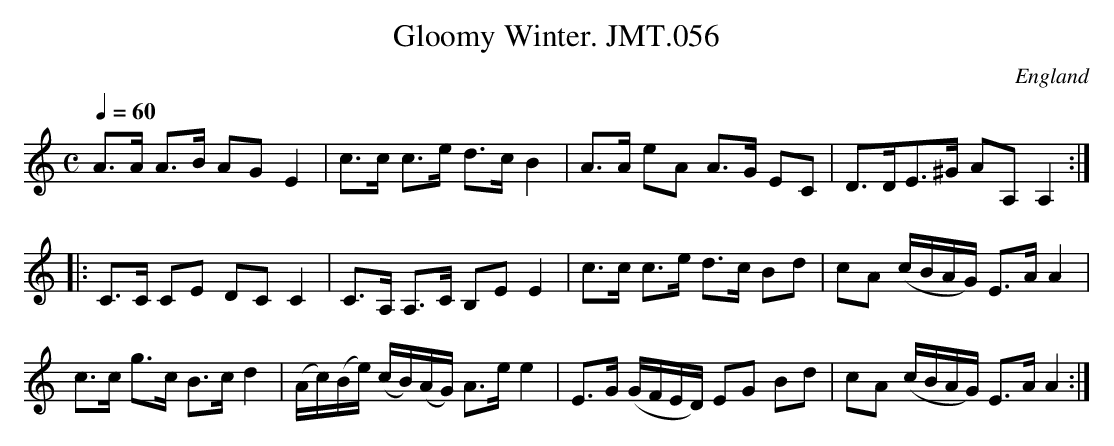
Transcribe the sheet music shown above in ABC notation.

X:1
T:Gloomy Winter. JMT.056
L:1/8
M:C
O:England
Q:1/4=60
K:C
A>A A>B AGE2|c>c c>e d>cB2|A>A eA A>G EC|D>DE>^G AA,A,2:|!
|:C>C CE DC C2 |C>A, A,>C B,E E2|c>c c>e d>c Bd|cA (c/B/A/G/) E>AA2|!
c>c g>c B>cd2|(A/c/)(B/e/) (c/B/)(A/G/) A>ee2|\
E>G (G/F/E/D/) EG Bd|cA (c/B/A/G/) E>AA2:|
